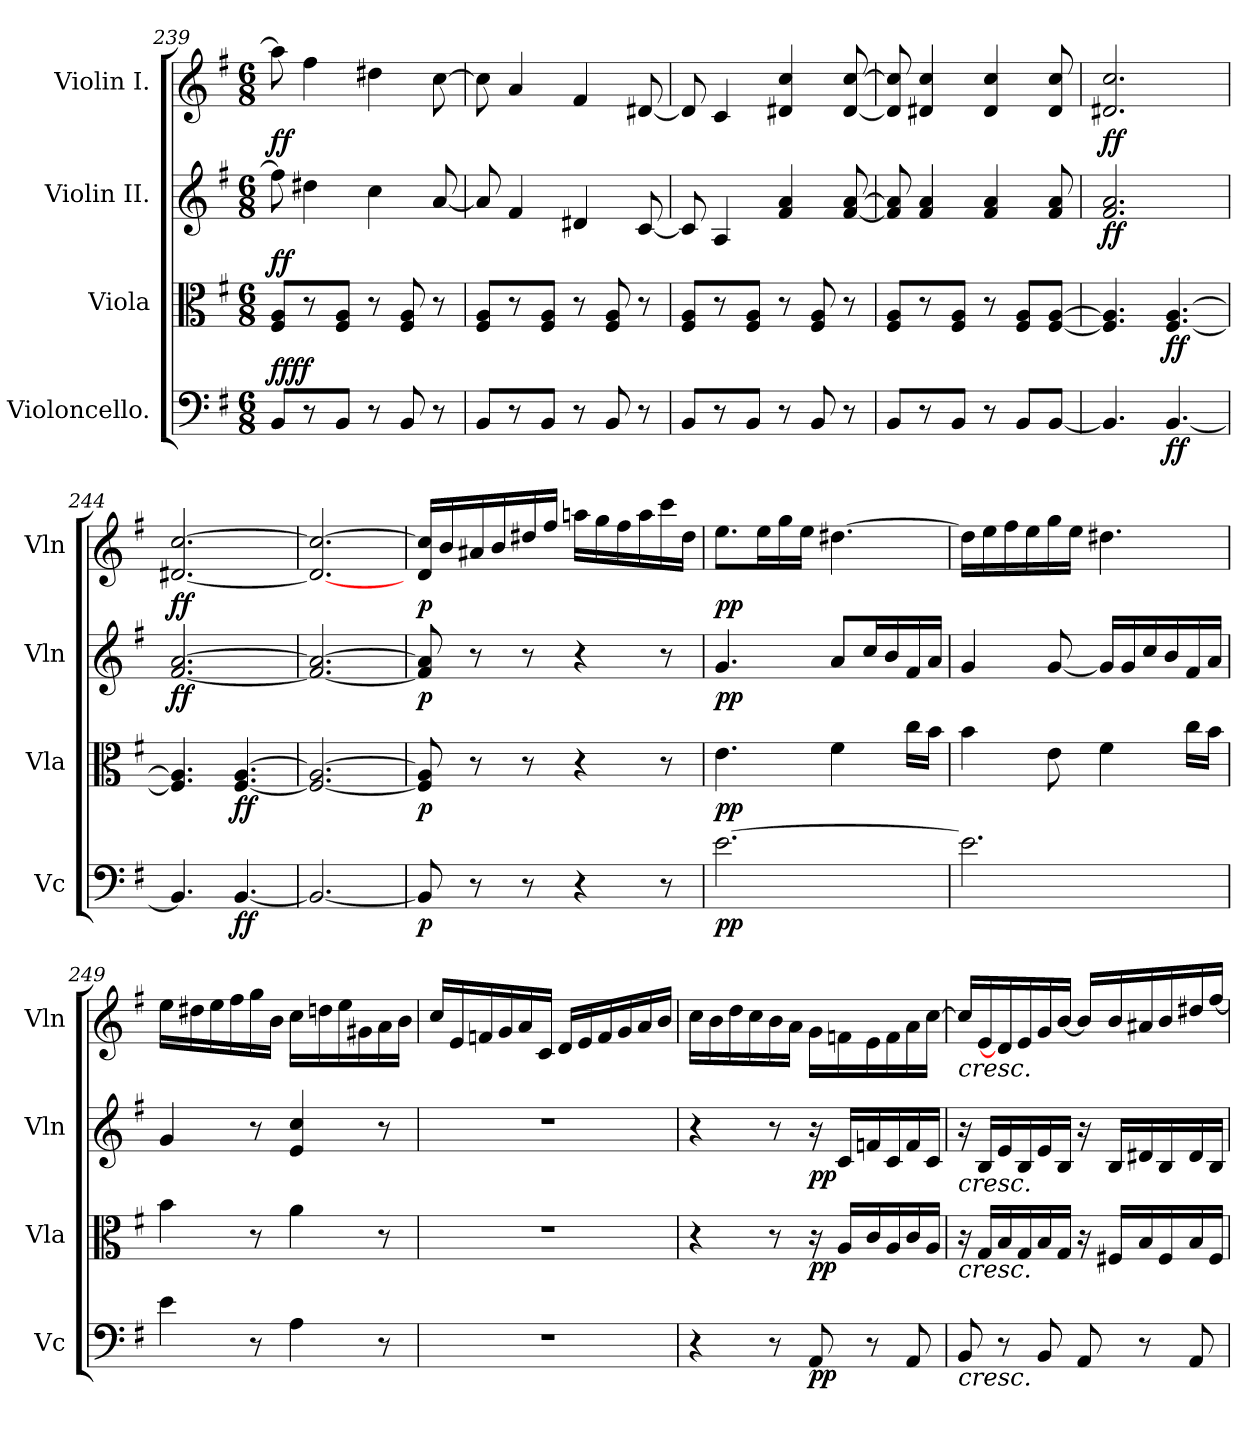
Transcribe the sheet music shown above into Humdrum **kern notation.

**kern	**dynam	**kern	**dynam	**kern	**dynam	**kern	**dynam
*part4	*part4	*part3	*part3	*part2	*part2	*part1	*part1
*staff4	*staff4	*staff3	*staff3	*staff2	*staff2	*staff1	*staff1
*I"Violoncello.	*	*I"Viola	*	*I"Violin II.	*	*I"Violin I.	*
*I'Vc	*	*I'Vla	*	*I'Vln	*	*I'Vln	*
*clefF4	*	*clefC3	*	*clefG2	*	*clefG2	*
*k[f#]	*	*k[f#]	*	*k[f#]	*	*k[f#]	*
*M6/8	*	*M6/8	*	*M6/8	*	*M6/8	*
=239	=239	=239	=239	=239	=239	=239	=239
!	!LO:DY:b	!	!	!	!	!	!
!	!LO:DY:n=1:a	!	!LO:DY:a	!	!	!	!LO:DY:b
8BB/L	ff ff	8F#/ 8A/L	ff	8ff#\]	.	8aa\]	ff
8r	.	8r	.	4dd#X\	.	4ff#\	.
8BB/J	.	8F#/ 8A/J	.	.	.	.	.
8r	.	8r	.	4cc\	.	4dd#X\	.
8BB/	.	8F#/ 8A/	.	.	.	.	.
8r	.	8r	.	[8a/	.	[8cc\	.
=240	=240	=240	=240	=240	=240	=240	=240
8BB/L	.	8F#/ 8A/L	.	8a/]	.	8cc\]	.
8r	.	8r	.	4f#/	.	4a/	.
8BB/J	.	8F#/ 8A/J	.	.	.	.	.
8r	.	8r	.	4d#X/	.	4f#/	.
8BB/	.	8F#/ 8A/	.	.	.	.	.
8r	.	8r	.	[8c/	.	[8d#X/	.
!!LO:PB:g=z
=241	=241	=241	=241	=241	=241	=241	=241
8BB/L	.	8F#/ 8A/L	.	8c/]	.	8d#/]	.
8r	.	8r	.	4A/	.	4c/	.
8BB/J	.	8F#/ 8A/J	.	.	.	.	.
8r	.	8r	.	4f#/ 4a/	.	4d#X/ 4cc/	.
8BB/	.	8F#/ 8A/	.	.	.	.	.
8r	.	8r	.	[8f#/ [8a/	.	[8d#/ [8cc/	.
=242	=242	=242	=242	=242	=242	=242	=242
8BB/L	.	8F#/ 8A/L	.	8f#/] 8a/]	.	8d#/] 8cc/]	.
8r	.	8r	.	4f#/ 4a/	.	4d#X/ 4cc/	.
8BB/J	.	8F#/ 8A/J	.	.	.	.	.
8r	.	8r	.	4f#/ 4a/	.	4d#/ 4cc/	.
8BB/L	.	8F#/ 8A/L	.	.	.	.	.
[8BB/J	.	[8F#/ [8A/J	.	8f#/ 8a/	.	8d#/ 8cc/	.
=243	=243	=243	=243	=243	=243	=243	=243
!	!	!	!	!	!LO:DY:b	!	!LO:DY:b
4.BB/]	.	4.F#/] 4.A/]	.	2.f#/ 2.a/	ff	2.d#X/ 2.cc/	ff
!	!LO:DY:b	!	!LO:DY:b	!	!	!	!
[4.BB/	ff	[4.F#/ [4.A/	ff	.	.	.	.
=244	=244	=244	=244	=244	=244	=244	=244
!	!	!	!	!	!LO:DY:b	!	!LO:DY:b
4.BB/]	.	4.F#/] 4.A/]	.	[2.f#/ [2.a/	ff	[2.d#X/ [2.cc/	ff
!	!LO:DY:b	!	!LO:DY:b	!	!	!	!
[4.BB/	ff	[4.F#/ [4.A/	ff	.	.	.	.
=245	=245	=245	=245	=245	=245	=245	=245
2.BB/_	.	2.F#/_ 2.A/_	.	2.f#/_ 2.a/_	.	2.d#/_ 2.cc/_	.
=246	=246	=246	=246	=246	=246	=246	=246
!	!LO:DY:b	!	!LO:DY:b	!	!LO:DY:b	!	!LO:DY:b
8BB/]	p	8F#/] 8A/]	p	8f#/] 8a/]	p	16d/ 16cc/]LL	p
.	.	.	.	.	.	16b/	.
8r	.	8r	.	8r	.	16a#X/	.
.	.	.	.	.	.	16b/	.
8r	.	8r	.	8r	.	16dd#X/	.
.	.	.	.	.	.	16ff#/JJ	.
4r	.	4r	.	4r	.	16aan\LL	.
.	.	.	.	.	.	16gg\	.
.	.	.	.	.	.	16ff#\	.
.	.	.	.	.	.	16aa\	.
8r	.	8r	.	8r	.	16ccc\	.
.	.	.	.	.	.	16dd#\JJ	.
!!LO:LB:g=z
=247	=247	=247	=247	=247	=247	=247	=247
!	!LO:DY:b	!	!LO:DY:b	!	!LO:DY:b	!	!LO:DY:b
[2.e\	pp	4.e\	pp	4.g/	pp	8.ee\L	pp
.	.	.	.	.	.	16ee\L	.
.	.	.	.	.	.	16gg\	.
.	.	.	.	.	.	16ee\JJ	.
.	.	4f#\	.	8a/L	.	[4.dd#X\	.
.	.	.	.	16cc/L	.	.	.
.	.	.	.	16b/	.	.	.
.	.	16cc\LL	.	16f#/	.	.	.
.	.	16b\JJ	.	16a/JJ	.	.	.
=248	=248	=248	=248	=248	=248	=248	=248
2.e\]	.	4b\	.	4g/	.	16dd#\LL]	.
.	.	.	.	.	.	16ee\	.
.	.	.	.	.	.	16ff#\	.
.	.	.	.	.	.	16ee\	.
.	.	8e\	.	[8g/	.	16gg\	.
.	.	.	.	.	.	16ee\JJ	.
.	.	4f#\	.	16g/LL]	.	4.dd#X\	.
.	.	.	.	16g/	.	.	.
.	.	.	.	16cc/	.	.	.
.	.	.	.	16b/	.	.	.
.	.	16cc\LL	.	16f#/	.	.	.
.	.	16b\JJ	.	16a/JJ	.	.	.
=249	=249	=249	=249	=249	=249	=249	=249
4e\	.	4b\	.	4g/	.	16ee\LL	.
.	.	.	.	.	.	16dd#X\	.
.	.	.	.	.	.	16ee\	.
.	.	.	.	.	.	16ff#\	.
8r	.	8r	.	8r	.	16gg\	.
.	.	.	.	.	.	16b\JJ	.
4A\	.	4a\	.	4e/ 4cc/	.	16cc\LL	.
.	.	.	.	.	.	16ddn\	.
.	.	.	.	.	.	16ee\	.
.	.	.	.	.	.	16g#X\	.
8r	.	8r	.	8r	.	16a\	.
.	.	.	.	.	.	16b\JJ	.
!!LO:LB:g=z
=250	=250	=250	=250	=250	=250	=250	=250
2.r	.	2.r	.	2.r	.	16cc/LL	.
.	.	.	.	.	.	16e/	.
.	.	.	.	.	.	16fn/	.
.	.	.	.	.	.	16g/	.
.	.	.	.	.	.	16a/	.
.	.	.	.	.	.	16c/JJ	.
.	.	.	.	.	.	16d/LL	.
.	.	.	.	.	.	16e/	.
.	.	.	.	.	.	16f/	.
.	.	.	.	.	.	16g/	.
.	.	.	.	.	.	16a/	.
.	.	.	.	.	.	16b/JJ	.
=251	=251	=251	=251	=251	=251	=251	=251
4r	.	4r	.	4r	.	16cc\LL	.
.	.	.	.	.	.	16b\	.
.	.	.	.	.	.	16dd\	.
.	.	.	.	.	.	16cc\	.
8r	.	8r	.	8r	.	16b\	.
.	.	.	.	.	.	16a\JJ	.
!	!LO:DY:b	!	!LO:DY:b	!	!LO:DY:b	!	!
8AA/	pp	16r	pp	16r	pp	16g\LL	.
.	.	16A/LL	.	16c/LL	.	16fn\	.
8r	.	16c/	.	16fn/	.	16e\	.
.	.	16A/	.	16c/	.	16f\	.
8AA/	.	16c/	.	16f/	.	16a\	.
.	.	16A/JJ	.	16c/JJ	.	[16cc\JJ	.
!!LO:PB:g=z
=252	=252	=252	=252	=252	=252	=252	=252
!	!	!	!	!	!	!LO:TX:b:i:t=cresc.	!
!	!	!	!	!LO:TX:b:i:t=cresc.	!	!	!
!	!	!LO:TX:b:i:t=cresc.	!	!	!	!	!
!LO:TX:b:i:t=cresc.	!	!	!	!	!	!	!
8BB/	.	16r	.	16r	.	16cc/LL]	.
.	.	16G/LL	.	16B/LL	.	16e/	.
8r	.	16B/	.	16e/	.	16d#/]	.
.	.	16G/	.	16B/	.	16e/	.
8BB/	.	16B/	.	16e/	.	16g/	.
.	.	16G/JJ	.	16B/JJ	.	[16b/JJ	.
8AA/	.	16r	.	16r	.	16b/LL]	.
.	.	16F#X/LL	.	16B/LL	.	16b/	.
8r	.	16B/	.	16d#X/	.	16a#X/	.
.	.	16F#/	.	16B/	.	16b/	.
8AA/	.	16B/	.	16d#/	.	16dd#X/	.
.	.	16F#/JJ	.	16B/JJ	.	[16ff#/JJ	.
=	=	=	=	=	=	=	=
*-	*-	*-	*-	*-	*-	*-	*-
